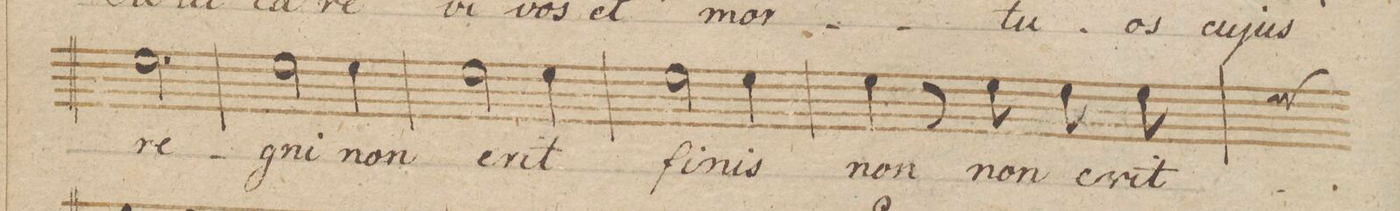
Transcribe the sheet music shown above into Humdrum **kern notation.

**kern	**text	**dynam
*I"Basso.	*	*
*clefF4	*	*
*k[b-]	*	*
*met(c|)	*	*
*M3/4	*	*
2.G\	re-	.
=158	=158	=158
2G\	-gni	.
4G\	non	.
=159	=159	=159
2G\	e-	.
4G\	-rit	.
=160	=160	=160
2G\	fi-	.
4G\	-nis	.
=161	=161	=161
4G\	non	.
8r	.	.
8G\	non	.
8G\	e-	.
8G\	-rit	.
*custos:G	*	*
=162	=162	=162
*-	*-	*-
